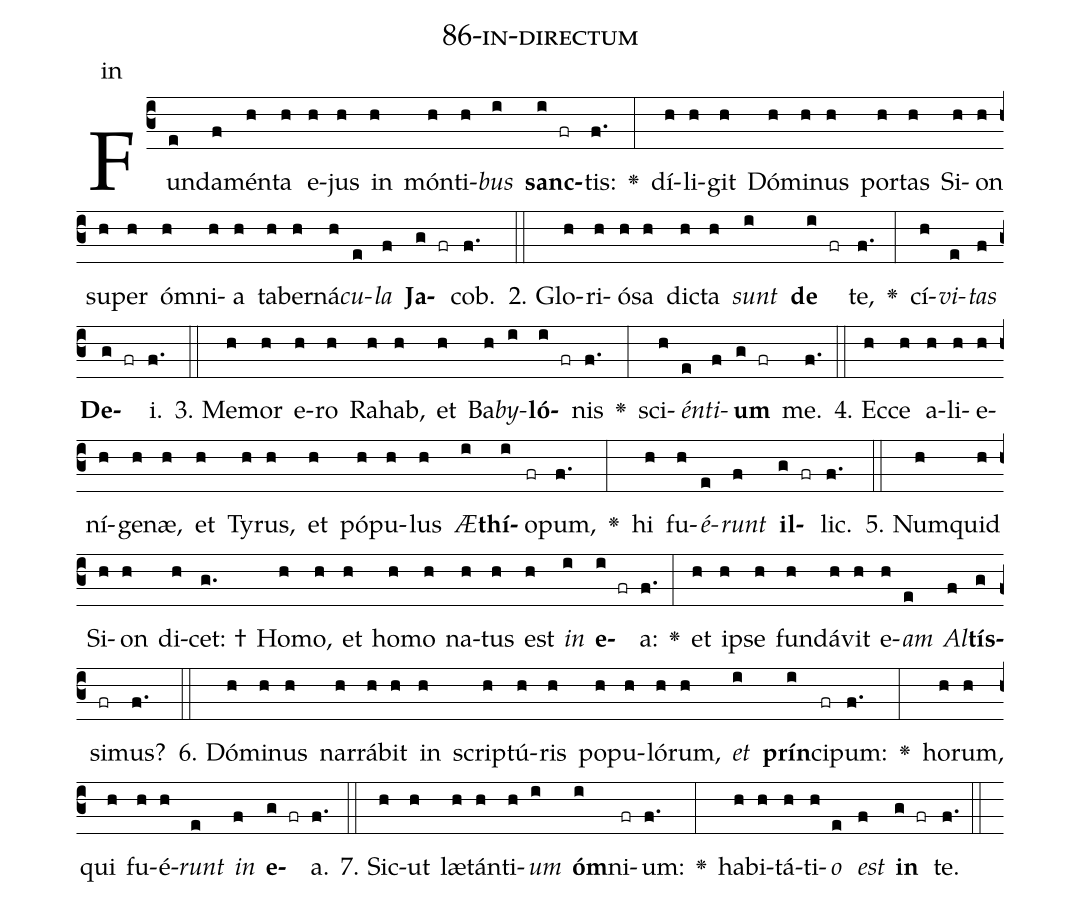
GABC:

name: 86-in-directum;
annotation: in;
%%
(c3)Fun(e)da(f)mén(h)ta(h) e(h)jus(h) in(h) món(h)ti(h)<i>bus</i>(i) <b>sanc</b>(i fr)tis:(f.) <v>\greheightstar</v>(:) dí(h)li(h)git(h) Dó(h)mi(h)nus(h) por(h)tas(h) Si(h)on(h) su(h)per(h) óm(h)ni(h)a(h) ta(h)ber(h)ná(h)<i>cu</i>(e)<i>la</i>(f) <b>Ja</b>(g fr)cob.(f.) (::)
2. Glo(h)ri(h)ó(h)sa(h) dic(h)ta(h) <i>sunt</i>(i) <b>de</b>(i fr) te,(f.) <v>\greheightstar</v>(:) cí(h)<i>vi</i>(e)<i>tas</i>(f) <b>De</b>(g fr)i.(f.) (::)
3. Me(h)mor(h) e(h)ro(h) Ra(h)hab,(h) et(h) Ba(h)<i>by</i>(i)<b>ló</b>(i fr)nis(f.) <v>\greheightstar</v>(:) sci(h)<i>én</i>(e)<i>ti</i>(f)<b>um</b>(g fr) me.(f.) (::)
4. Ec(h)ce(h) a(h)li(h)e(h)ní(h)ge(h)næ,(h) et(h) Ty(h)rus,(h) et(h) pó(h)pu(h)lus(h) <i>Æ</i>(i)<b>thí</b>(i)o(fr)pum,(f.) <v>\greheightstar</v>(:) hi(h) fu(h)<i>é</i>(e)<i>runt</i>(f) <b>il</b>(g fr)lic.(f.) (::)
5. Num(h)quid(h) Si(h)on(h) di(h)cet: †(g.) Ho(h)mo,(h) et(h) ho(h)mo(h) na(h)tus(h) est(h) <i>in</i>(i) <b>e</b>(i fr)a:(f.) <v>\greheightstar</v>(:) et(h) ip(h)se(h) fun(h)dá(h)vit(h) e(h)<i>am</i>(e) <i>Al</i>(f)<b>tís</b>(g)si(fr)mus?(f.) (::)
6. Dó(h)mi(h)nus(h) nar(h)rá(h)bit(h) in(h) scrip(h)tú(h)ris(h) po(h)pu(h)ló(h)rum,(h) <i>et</i>(i) <b>prín</b>(i)ci(fr)pum:(f.) <v>\greheightstar</v>(:) ho(h)rum,(h) qui(h) fu(h)é(h)<i>runt</i>(e) <i>in</i>(f) <b>e</b>(g fr)a.(f.) (::)
7. Sic(h)ut(h) læ(h)tán(h)ti(h)<i>um</i>(i) <b>óm</b>(i)ni(fr)um:(f.) <v>\greheightstar</v>(:) ha(h)bi(h)tá(h)ti(h)<i>o</i>(e) <i>est</i>(f) <b>in</b>(g fr) te.(f.) (::)
